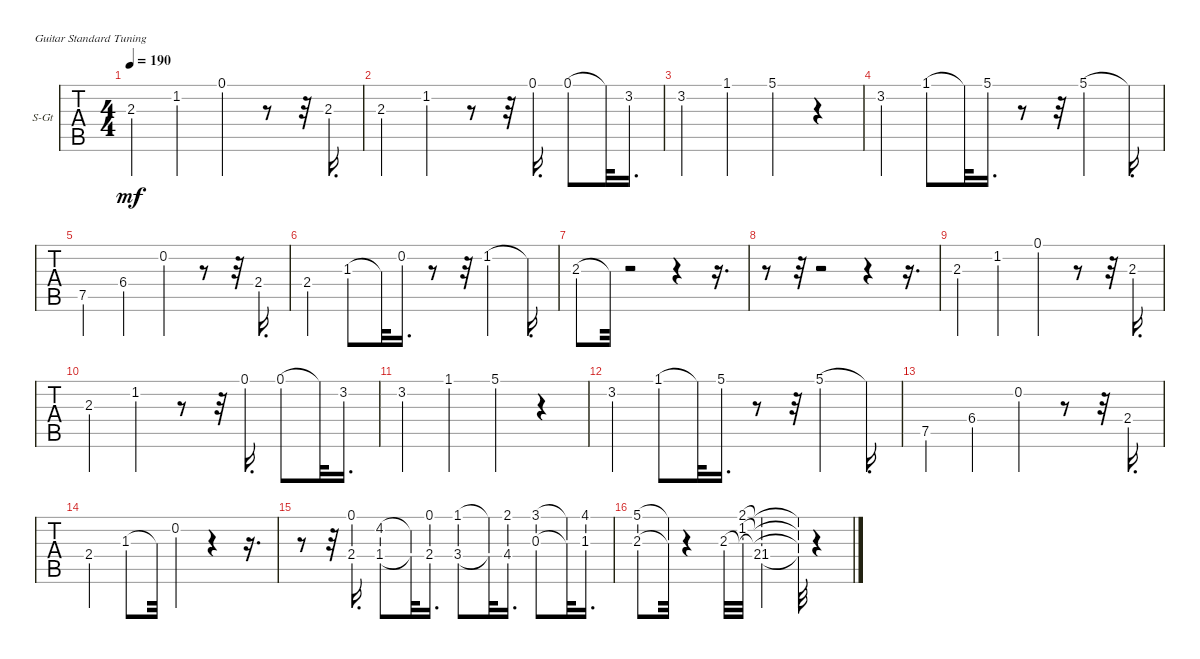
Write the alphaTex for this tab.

\bracketExtendMode groupsimilarinstruments
\firstSystemTrackNameOrientation horizontal
\otherSystemsTrackNameOrientation horizontal
\track ("Django" "S-Gt") {instrument acousticguitarsteel}
\staff {tabs}
\tuning (E4 B3 G3 D3 A2 E2)
\ts (4 4)
\tempo 190
\clef g2
\ks c
2.3.4{dy mf} 1.2.4 0.1.4 r.8 r.32 2.3.16{d} |
2.3.4 1.2.4 r.8 r.32 0.1.16{d} 0.1.8 0.1{t}.32 3.2.16{d} |
3.2.4 1.1.4 5.1.4 r.4 |
3.2.4 1.1.8 1.1{t}.32 5.1.16{d} r.8 r.32 5.1.4 5.1{t}.16{d} |
7.5.4 6.4.4 0.2.4 r.8 r.32 2.4.16{d} |
2.4.4 1.3.8 1.3{t}.32 0.2.16{d} r.8 r.32 1.2.4 1.2{t}.16{d} |
2.3.8 2.3{t}.32 r.2 r.4 r.16{d} |
r.8 r.32 r.2 r.4 r.16{d} |
2.3.4 1.2.4 0.1.4 r.8 r.32 2.3.16{d} |
2.3.4 1.2.4 r.8 r.32 0.1.16{d} 0.1.8 0.1{t}.32 3.2.16{d} |
3.2.4 1.1.4 5.1.4 r.4 |
3.2.4 1.1.8 1.1{t}.32 5.1.16{d} r.8 r.32 5.1.4 5.1{t}.16{d} |
7.5.4 6.4.4 0.2.4 r.8 r.32 2.4.16{d} |
2.4.4 1.3.8 1.3{t}.32 0.2.4 r.4 r.16{d} |
r.8 r.32 (0.1 2.4).16{d} (4.2 1.4).8 (4.2{t} 1.4{t}).32 (0.1 2.4).16{d} (1.1 3.4).8 (1.1{t} 3.4{t}).32 (2.1 4.4).16{d} (3.1 0.3).8 (3.1{t} 0.3{t}).32 (4.1 1.3).16{d} |
(5.1 2.3).8 (5.1{t} 2.3{t}).32 r.4 2.3.32 (2.3{t} 1.2 2.1).32 (2.3{t} 1.2{t} 2.1{t} 21.4).4 (2.3{t} 1.2{t} 2.1{t} 21.4{t}).32 r.4
